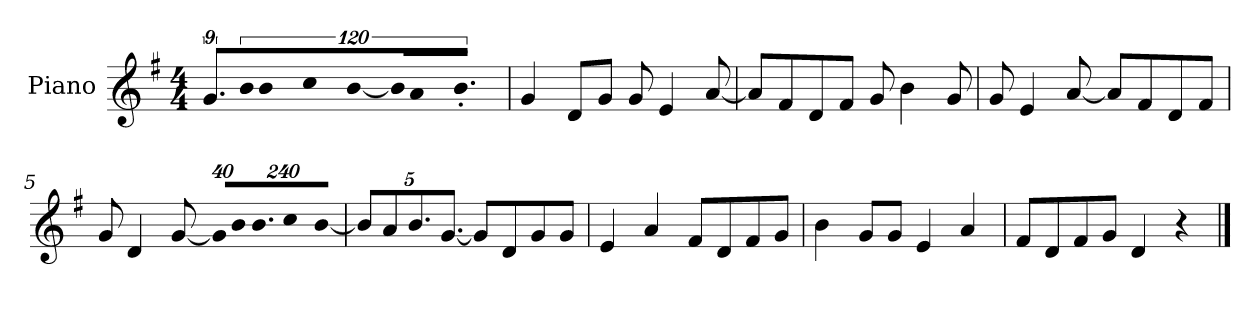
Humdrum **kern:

**kern
*part1
*staff1
*I"Piano
*I'P-no
*clefG2
*k[f#]
*M4/4
*MM90
=1
9.g/L
!LO:N:vis=16
1920%107b/K
!LO:N:vis=8
640%71b/
!LO:N:vis=8
640%71cc/J
!LO:N:vis=4
[1920%427b\
!LO:N:vis=16
1920%107b/KL]
!LO:N:vis=8
640%71a/
9.b'/J
=2
4g/
8d/L
8g/J
8g/
4e/
[8a/
=3
8a/L]
8f#/
8d/
8f#/J
8g/
4b\
8g/
=4
8g/
4e/
[8a/
8a/L]
8f#/
8d/
8f#/J
!!LO:LB:g=z
=5
8g/
4d/
[8g/
*Xbrackettup
!LO:N:vis=32
640%23g/KLL]
!LO:N:vis=16
1920%137b/
!LO:N:vis=16.
960%103b/J
!LO:N:vis=8
960%137cc/
!LO:N:vis=8
[960%137b/J
=6
10b/L]
10a/
10.b/
[10.g/J
8g/L]
8d/
8g/
8g/J
=7
4e/
4a/
8f#/L
8d/
8f#/
8g/J
=8
4b\
8g/L
8g/J
4e/
4a/
=9
8f#/L
8d/
8f#/
8g/J
4d/
4r
==
*-
